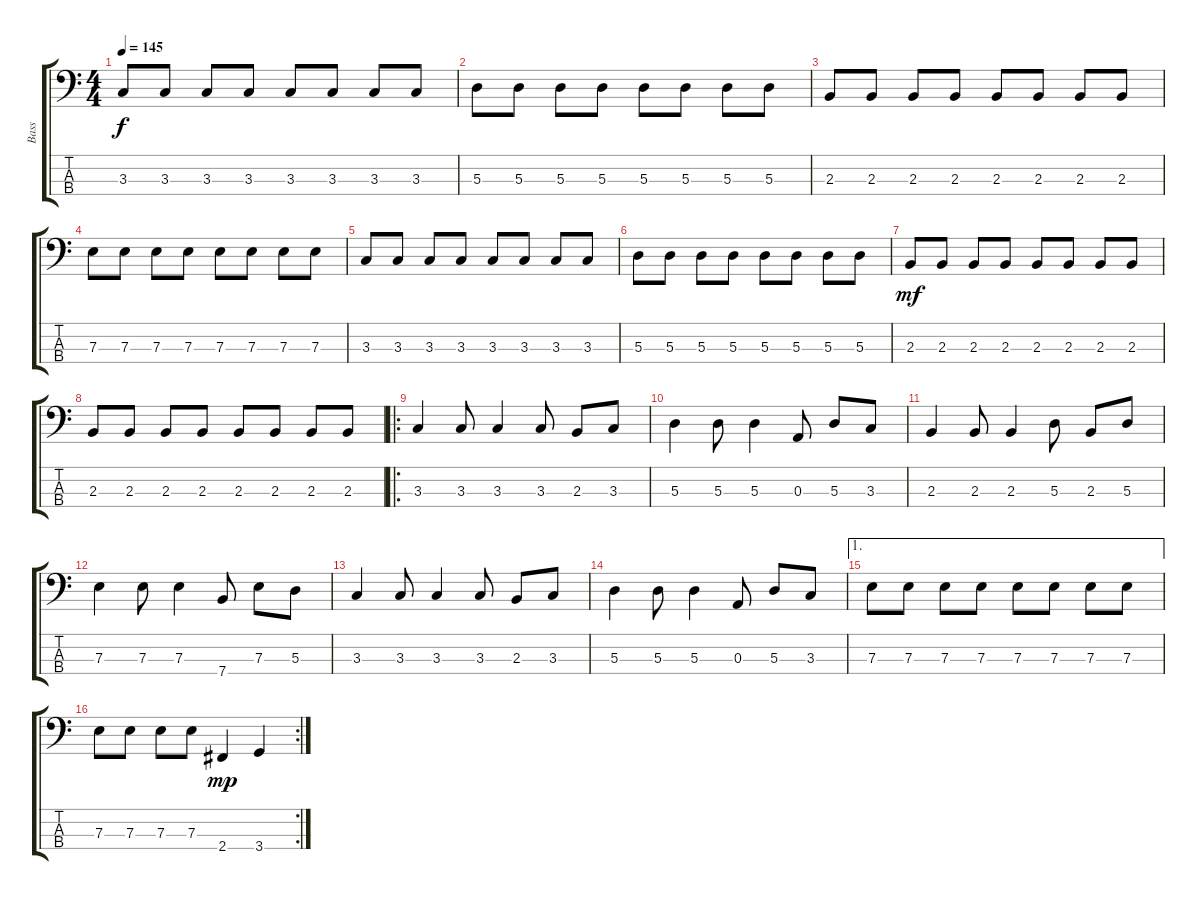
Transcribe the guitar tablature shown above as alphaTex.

\track ("Bass" "Bass") {instrument electricbassfinger}
\staff {score tabs}
\tuning (G2 D2 A1 E1) {hide}
\ts (4 4)
\tempo 145
\clef f4
\ks c
3.3.8{dy f} 3.3.8 3.3.8 3.3.8 3.3.8 3.3.8 3.3.8 3.3.8 |
5.3.8 5.3.8 5.3.8 5.3.8 5.3.8 5.3.8 5.3.8 5.3.8 |
2.3.8 2.3.8 2.3.8 2.3.8 2.3.8 2.3.8 2.3.8 2.3.8 |
7.3.8 7.3.8 7.3.8 7.3.8 7.3.8 7.3.8 7.3.8 7.3.8 |
3.3.8 3.3.8 3.3.8 3.3.8 3.3.8 3.3.8 3.3.8 3.3.8 |
5.3.8 5.3.8 5.3.8 5.3.8 5.3.8 5.3.8 5.3.8 5.3.8 |
2.3.8{dy mf} 2.3.8 2.3.8 2.3.8 2.3.8 2.3.8 2.3.8 2.3.8 |
2.3.8 2.3.8 2.3.8 2.3.8 2.3.8 2.3.8 2.3.8 2.3.8 |
\ro
3.3.4 3.3.8 3.3.4 3.3.8 2.3.8 3.3.8 |
5.3.4 5.3.8 5.3.4 0.3.8 5.3.8 3.3.8 |
2.3.4 2.3.8 2.3.4 5.3.8 2.3.8 5.3.8 |
7.3.4 7.3.8 7.3.4 7.4.8 7.3.8 5.3.8 |
3.3.4 3.3.8 3.3.4 3.3.8 2.3.8 3.3.8 |
5.3.4 5.3.8 5.3.4 0.3.8 5.3.8 3.3.8 |
\ae 1
7.3.8 7.3.8 7.3.8 7.3.8 7.3.8 7.3.8 7.3.8 7.3.8 |
\rc 2
7.3.8 7.3.8 7.3.8 7.3.8 2.4.4{dy mp} 3.4.4
